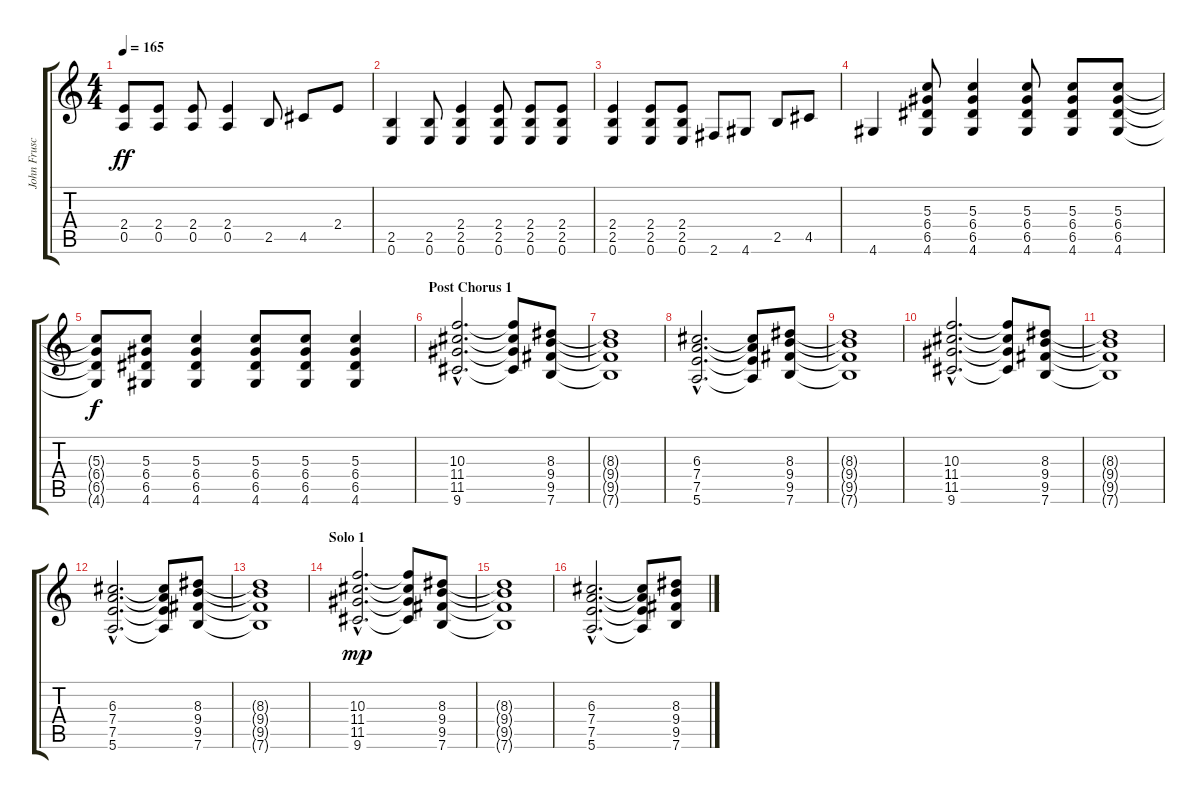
\track ("John Frusciante - Guitar" "John Frusc") {instrument overdrivenguitar}
\staff {score tabs}
\tuning (E4 B3 G3 D3 A2 E2) {hide}
\ts (4 4)
\tempo 165
\clef g2
\ks c
(2.4 0.5).8{dy ff} (2.4 0.5).8 (2.4 0.5).8 (2.4 0.5).4 2.5.8 4.5.8 2.4.8 |
(2.5 0.6).4 (2.5 0.6).8 (2.4 2.5 0.6).4 (2.4 2.5 0.6).8 (2.4 2.5 0.6).8 (2.4 2.5 0.6).8 |
(2.4 2.5 0.6).4 (2.4 2.5 0.6).8 (2.4 2.5 0.6).8 2.6.8 4.6.8 2.5.8 4.5.8 |
4.6.4 (5.3 6.4 6.5 4.6).8 (5.3 6.4 6.5 4.6).4 (5.3 6.4 6.5 4.6).8 (5.3 6.4 6.5 4.6).8 (5.3 6.4 6.5 4.6).8 |
(5.3{t} 6.4{t} 6.5{t} 4.6{t}).8{dy f} (5.3 6.4 6.5 4.6).8 (5.3 6.4 6.5 4.6).4 (5.3 6.4 6.5 4.6).8 (5.3 6.4 6.5 4.6).8 (5.3 6.4 6.5 4.6).4 |
\section ("" "Post Chorus 1")
(10.3{hac} 11.4{hac} 11.5{hac} 9.6{hac}).2{d} (10.3{t} 11.4{t} 11.5{t} 9.6{t}).8 (8.3 9.4 9.5 7.6).8 |
(8.3{t} 9.4{t} 9.5{t} 7.6{t}).1 |
(6.3{hac} 7.4{hac} 7.5{hac} 5.6{hac}).2{d} (6.3{t} 7.4{t} 7.5{t} 5.6{t}).8 (8.3 9.4 9.5 7.6).8 |
(8.3{t} 9.4{t} 9.5{t} 7.6{t}).1 |
(10.3{hac} 11.4{hac} 11.5{hac} 9.6{hac}).2{d} (10.3{t} 11.4{t} 11.5{t} 9.6{t}).8 (8.3 9.4 9.5 7.6).8 |
(8.3{t} 9.4{t} 9.5{t} 7.6{t}).1 |
(6.3{hac} 7.4{hac} 7.5{hac} 5.6{hac}).2{d} (6.3{t} 7.4{t} 7.5{t} 5.6{t}).8 (8.3 9.4 9.5 7.6).8 |
(8.3{t} 9.4{t} 9.5{t} 7.6{t}).1 |
\section ("" "Solo 1")
(10.3{hac} 11.4{hac} 11.5{hac} 9.6{hac}).2{d dy mp} (10.3{t} 11.4{t} 11.5{t} 9.6{t}).8 (8.3 9.4 9.5 7.6).8 |
(8.3{t} 9.4{t} 9.5{t} 7.6{t}).1 |
(6.3{hac} 7.4{hac} 7.5{hac} 5.6{hac}).2{d} (6.3{t} 7.4{t} 7.5{t} 5.6{t}).8 (8.3 9.4 9.5 7.6).8
